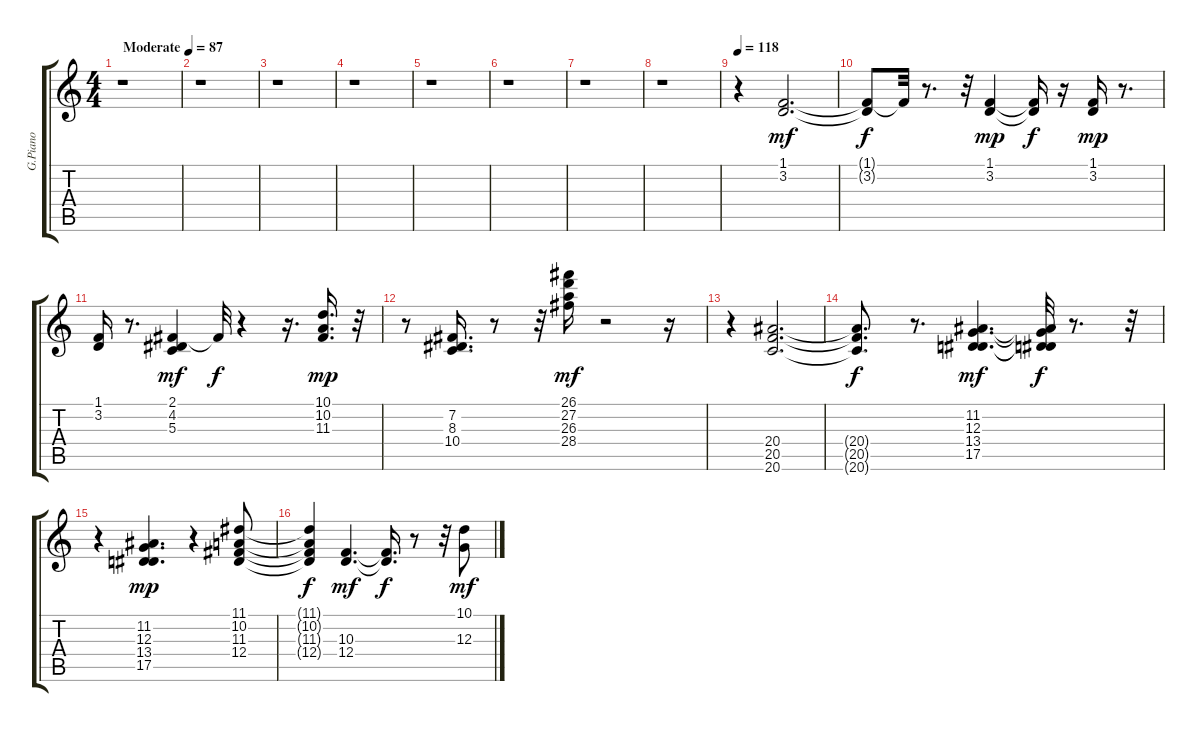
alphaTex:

\track ("G.Piano" "G.Piano") {instrument acousticgrandpiano}
\staff {score tabs}
\tuning (E4 B3 G3 D3 A2 E2) {hide}
\ts (4 4)
\tempo (87 "Moderate")
\clef g2
\ks c
r.1{dy mf instrument acousticgrandpiano} |
r.1 |
r.1 |
r.1 |
r.1 |
r.1 |
r.1 |
r.1 |
\tempo 118
r.4 (1.1 3.2).2{d balance 9} |
(1.1{t} 3.2{t}).8{dy f} 1.1{t}.32 r.8{d} r.32 (1.1 3.2).4{dy mp} (1.1{t} 3.2{t}).16{dy f} r.16 (1.1 3.2).16{dy mp} r.8{d} |
(1.1 3.2).16 r.8{d} (2.1 4.2 5.3).4{dy mf} 2.1{t}.32{dy f} r.4 r.16{d} (10.1 10.2 11.3).16{d dy mp} r.32 |
r.8 (7.2 8.3 10.4).16{d} r.8 r.32 (26.1 27.2 26.3 28.4).16{dy mf} r.2 r.16 |
r.4 (20.4 20.5 20.6).2{d} |
(20.4{t} 20.5{t} 20.6{t}).8{d dy f} r.8{d} (11.2 12.3 13.4 17.5).4{d dy mf} (11.2{t} 12.3{t} 13.4{t} 17.5{t}).32{dy f} r.8{d} r.32 |
r.4 (11.2 12.3 13.4 17.5).4{d dy mp} r.4 (11.1 10.2 11.3 12.4).8 |
(11.1{t} 10.2{t} 11.3{t} 12.4{t}).4{dy f} (10.3 12.4).4{d dy mf} (10.3{t} 12.4{t}).16{d dy f} r.8 r.32 (10.1 12.3).8{dy mf}
